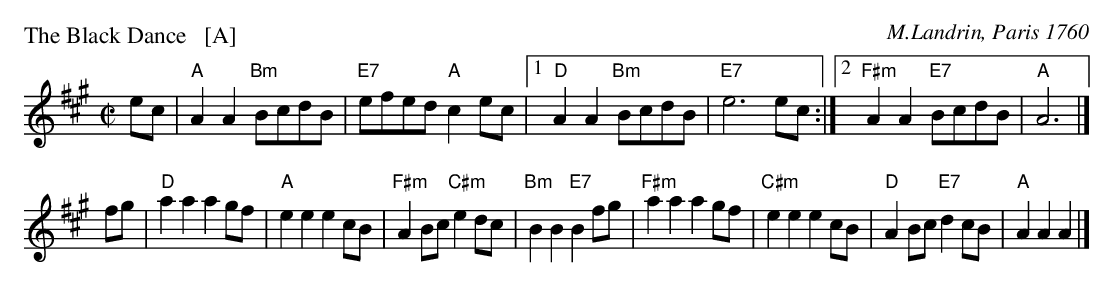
X:1
P: The Black Dance   [A]
O: M.Landrin, Paris 1760
M: C|
L: 1/8
K: A
ec |\
"A"A2A2 "Bm"BcdB | "E7"efed "A"c2ec |\
[1 "D"A2A2 "Bm"BcdB | "E7"e6 ec :|\
[2 "F#m"A2A2 "E7"BcdB | "A"A6 |]
fg |\
"D"a2a2 a2gf |  "A"e2e2 e2cB |\
"F#m"A2Bc "C#m"e2dc | "Bm"B2B2 "E7"B2fg |\
"F#m"a2a2 a2gf | "C#m"e2e2 e2cB |\
"D"A2Bc "E7"d2cB | "A"A2A2 A2 |]
